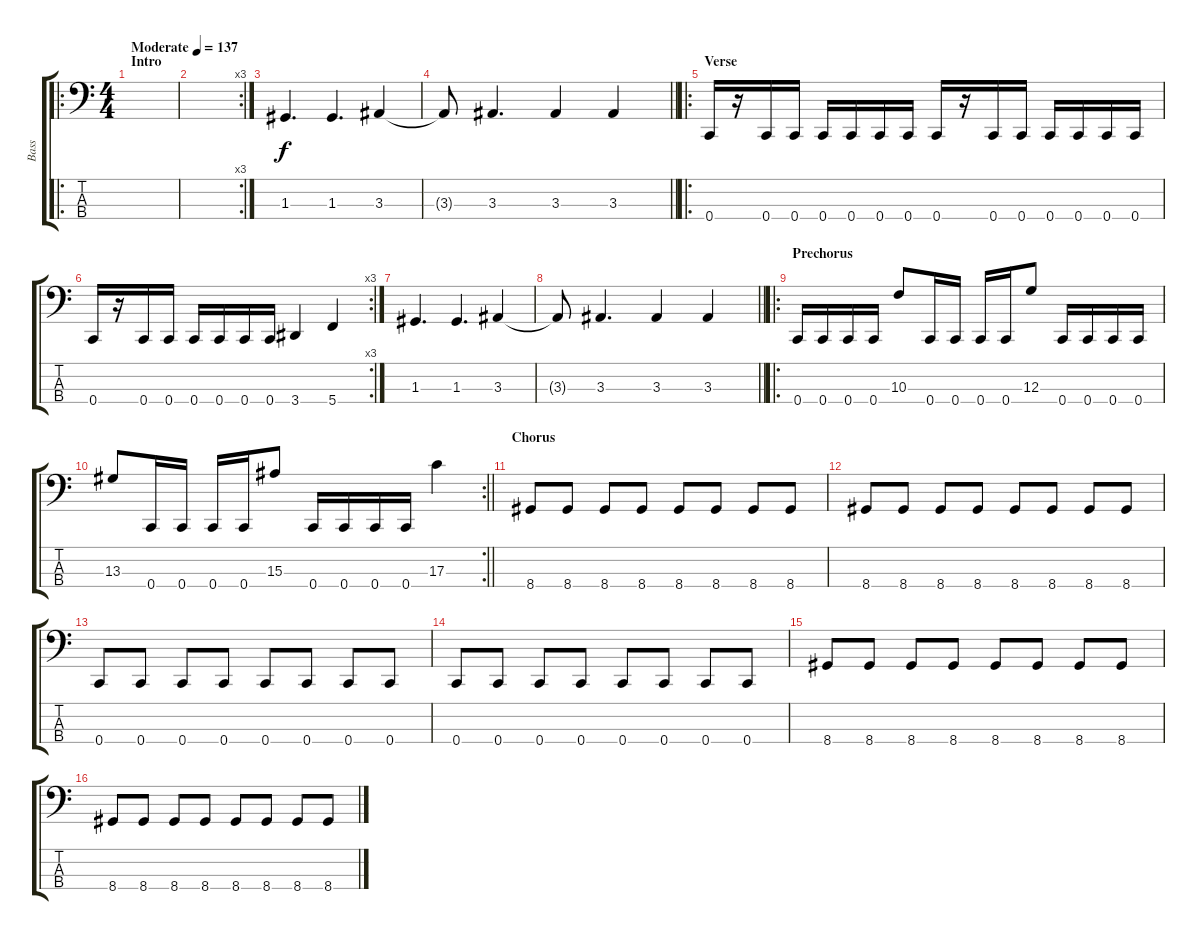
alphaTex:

\track ("Bass" "Bass") {instrument electricbassfinger}
\staff {score tabs}
\tuning (F2 C2 G1 C1) {hide}
\ro
\ts (4 4)
\section ("" "Intro")
\tempo (137 "Moderate")
\clef f4
\ks c
|
\rc 3
|
1.3.4{d} 1.3.4{d} 3.3.4 |
\barLineRight lightlight
3.3{t}.8 3.3.4{d} 3.3.4 3.3.4 |
\ro
\section ("" "Verse")
0.4.16 r.16 0.4.16 0.4.16 0.4.16 0.4.16 0.4.16 0.4.16 0.4.16 r.16 0.4.16 0.4.16 0.4.16 0.4.16 0.4.16 0.4.16 |
\rc 3
0.4.16 r.16 0.4.16 0.4.16 0.4.16 0.4.16 0.4.16 0.4.16 3.4.4 5.4.4 |
1.3.4{d} 1.3.4{d} 3.3.4 |
\barLineRight lightlight
3.3{t}.8 3.3.4{d} 3.3.4 3.3.4 |
\ro
\section ("" "Prechorus")
0.4.16 0.4.16 0.4.16 0.4.16 10.3.8 0.4.16 0.4.16 0.4.16 0.4.16 12.3.8 0.4.16 0.4.16 0.4.16 0.4.16 |
\rc 2
\barLineRight lightlight
13.3.8 0.4.16 0.4.16 0.4.16 0.4.16 15.3.8 0.4.16 0.4.16 0.4.16 0.4.16 17.3.4 |
\section ("" "Chorus")
8.4.8 8.4.8 8.4.8 8.4.8 8.4.8 8.4.8 8.4.8 8.4.8 |
8.4.8 8.4.8 8.4.8 8.4.8 8.4.8 8.4.8 8.4.8 8.4.8 |
0.4.8 0.4.8 0.4.8 0.4.8 0.4.8 0.4.8 0.4.8 0.4.8 |
0.4.8 0.4.8 0.4.8 0.4.8 0.4.8 0.4.8 0.4.8 0.4.8 |
8.4.8 8.4.8 8.4.8 8.4.8 8.4.8 8.4.8 8.4.8 8.4.8 |
8.4.8 8.4.8 8.4.8 8.4.8 8.4.8 8.4.8 8.4.8 8.4.8
